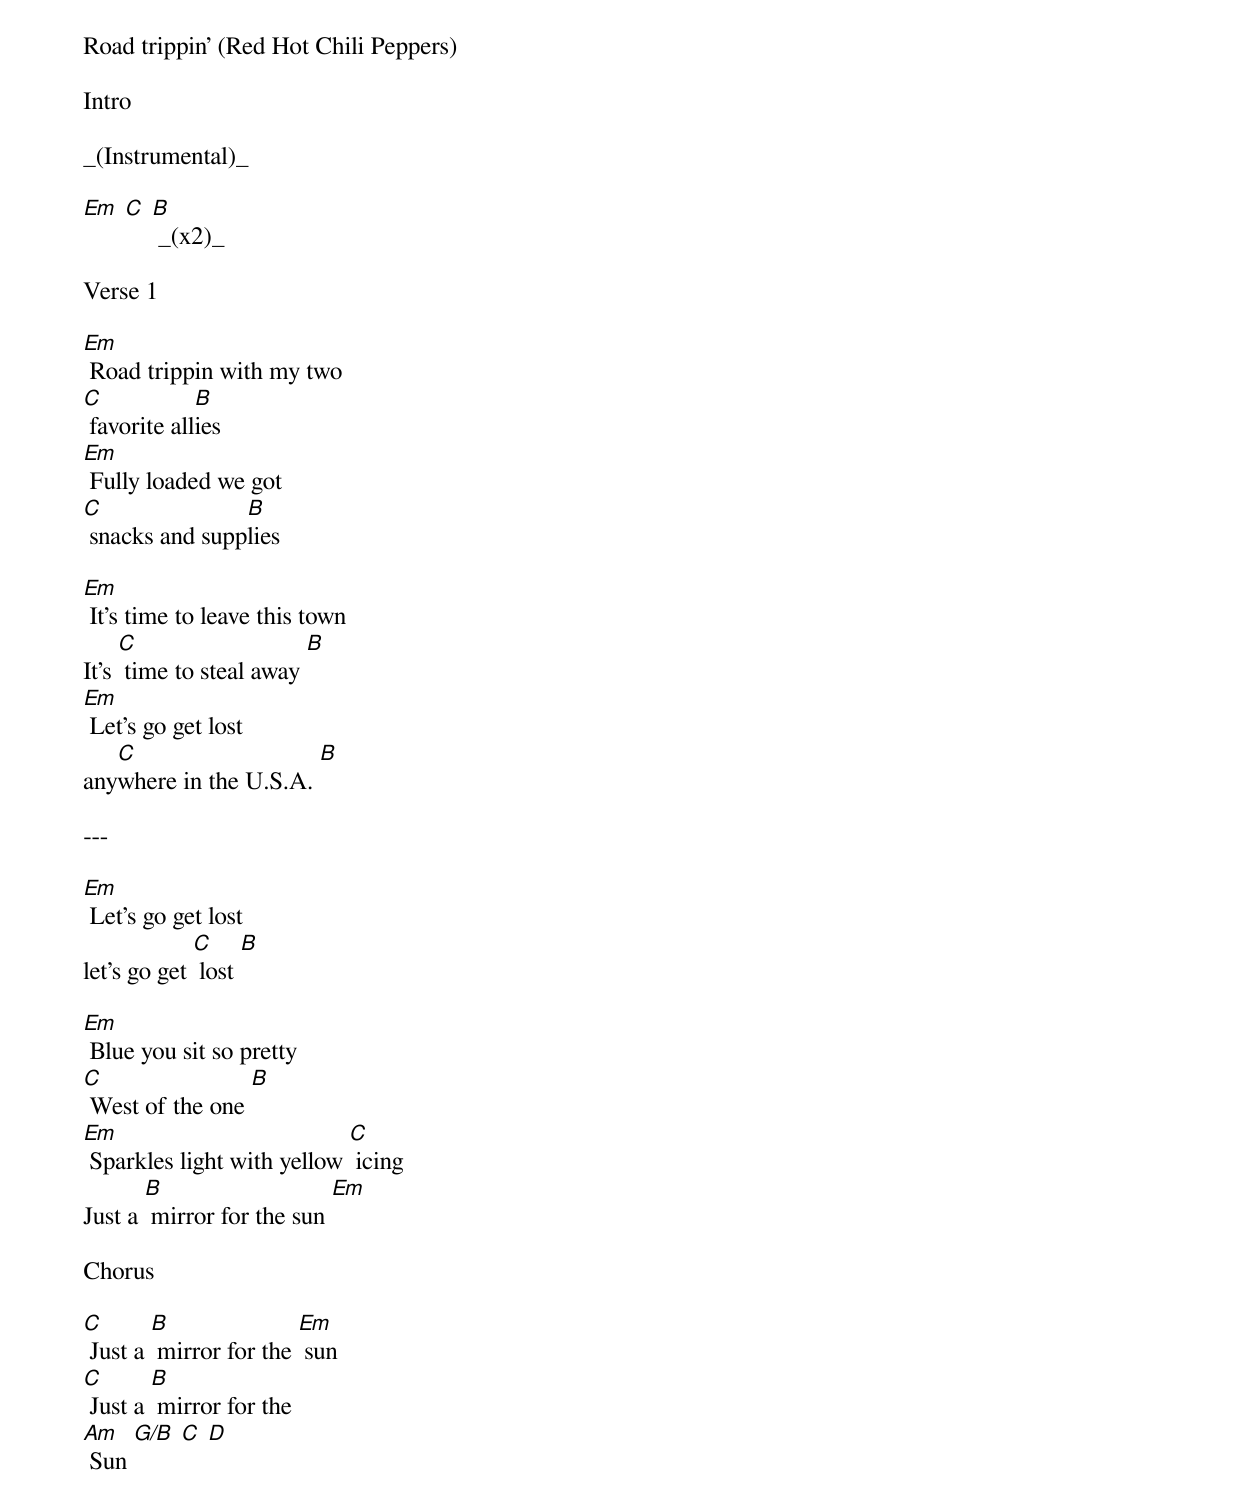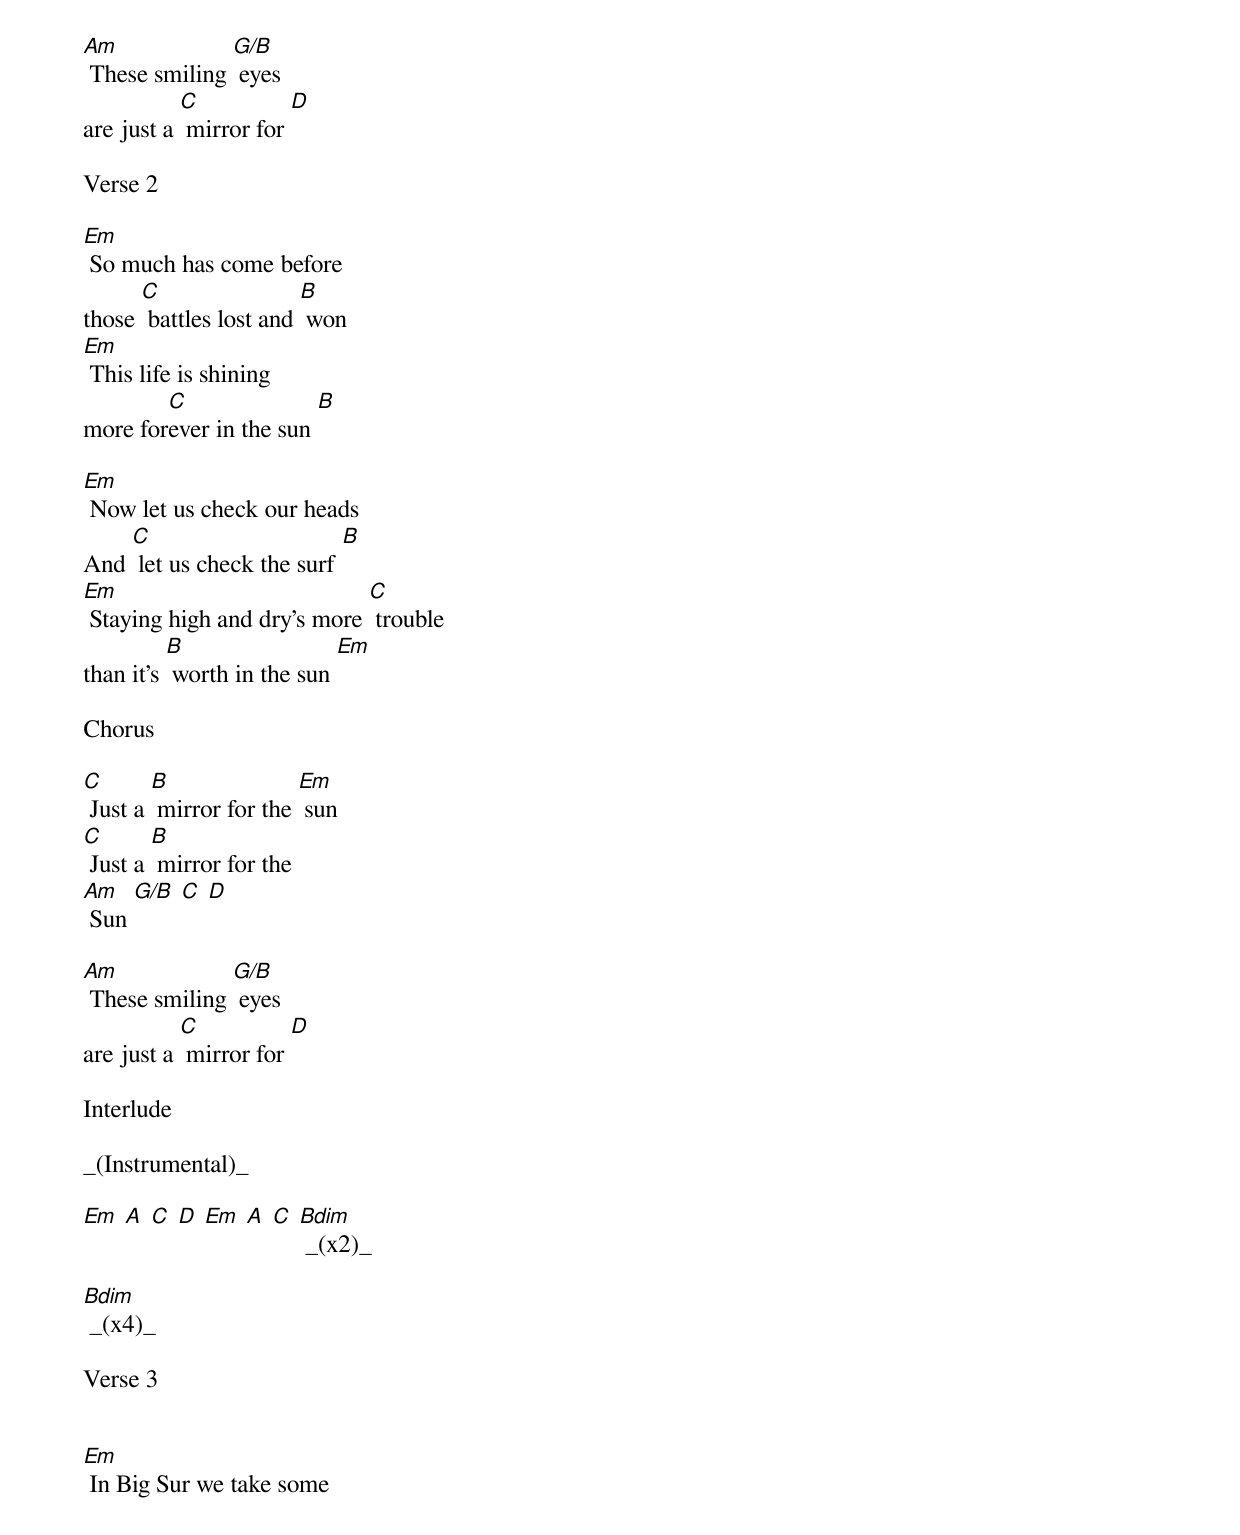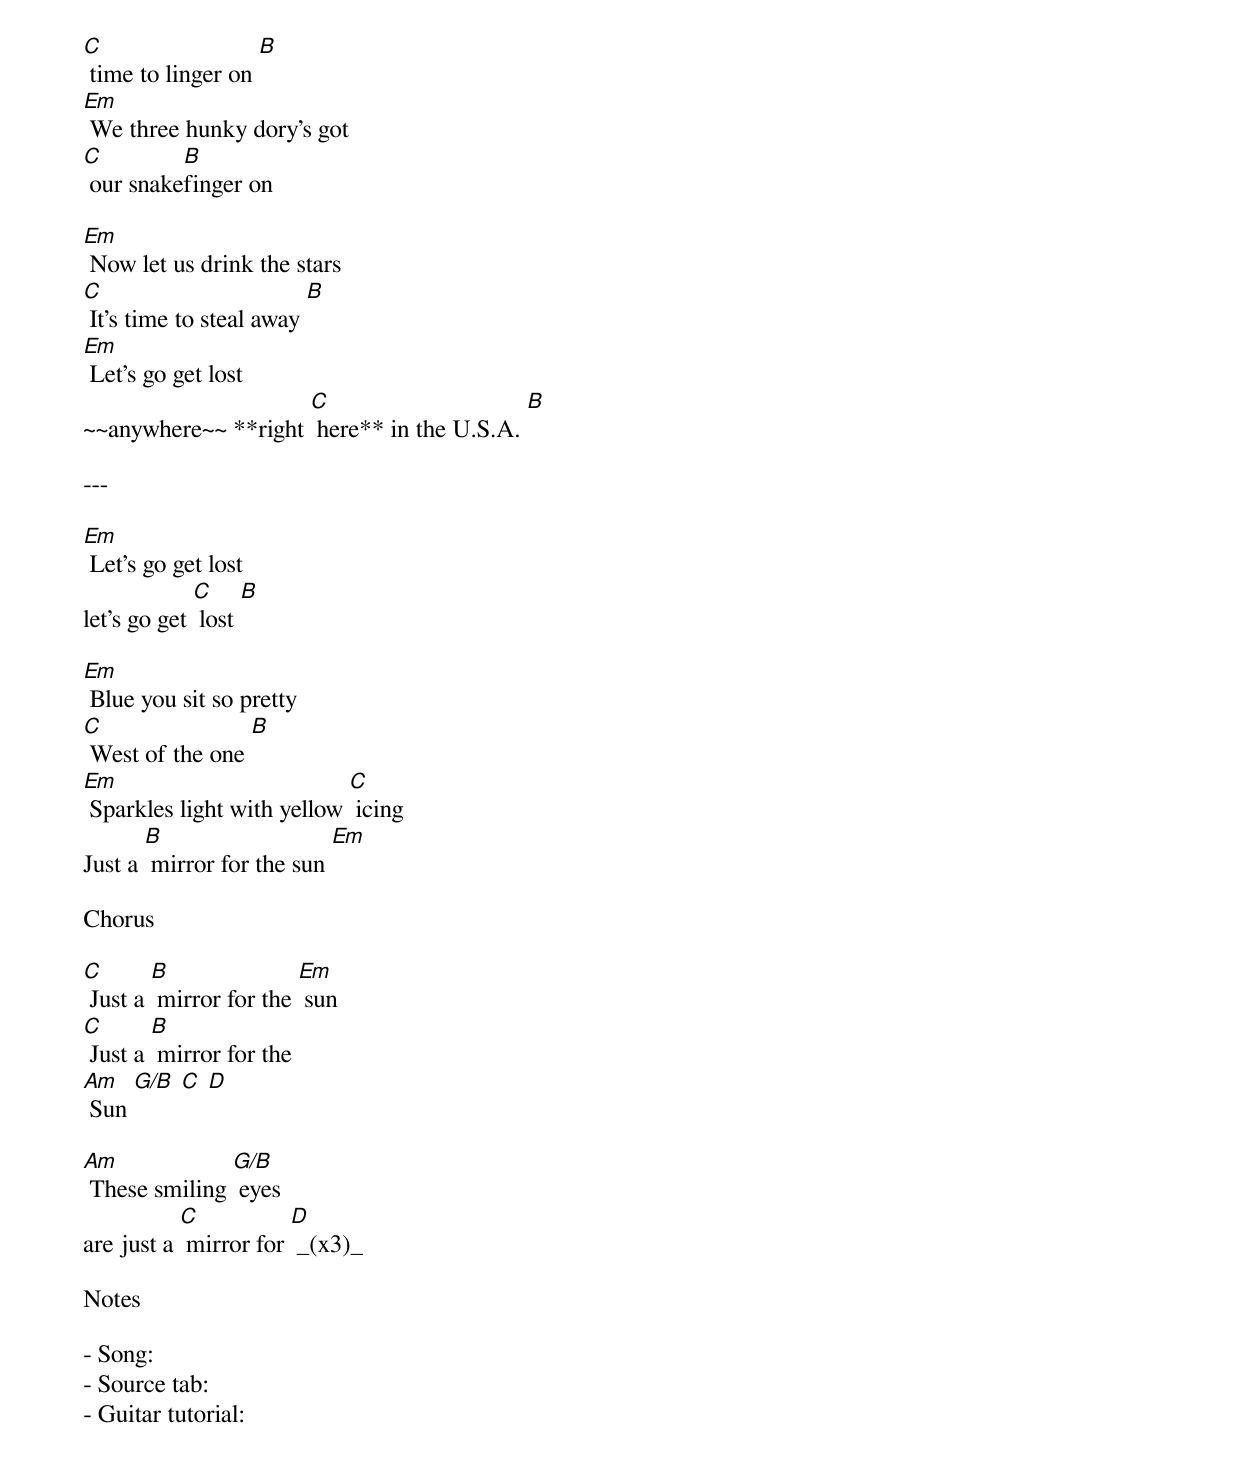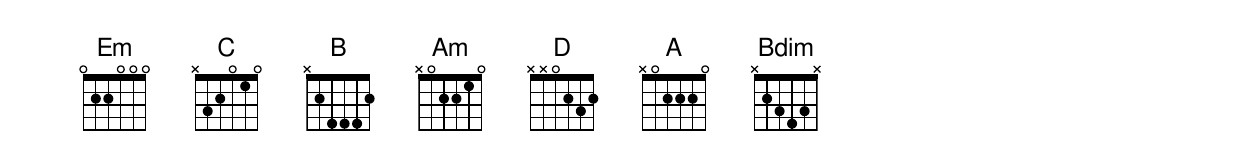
Road trippin' (Red Hot Chili Peppers)

Intro

_(Instrumental)_

[Em] [C] [B] _(x2)_

Verse 1

[Em] Road trippin with my two
[C] favorite all[B]ies
[Em] Fully loaded we got
[C] snacks and supp[B]lies

[Em] It's time to leave this town
It's [C] time to steal away [B]
[Em] Let's go get lost
any[C]where in the U.S.A. [B]

---

[Em] Let's go get lost
let's go get [C] lost [B]

[Em] Blue you sit so pretty
[C] West of the one [B]
[Em] Sparkles light with yellow [C] icing
Just a [B] mirror for the sun [Em]

Chorus

[C] Just a [B] mirror for the [Em] sun
[C] Just a [B] mirror for the
[Am] Sun [G/B] [C] [D]

[Am] These smiling [G/B] eyes
are just a [C] mirror for [D]

Verse 2

[Em] So much has come before
those [C] battles lost and [B] won
[Em] This life is shining
more for[C]ever in the sun [B]

[Em] Now let us check our heads
And [C] let us check the surf [B]
[Em] Staying high and dry's more [C] trouble
than it's [B] worth in the sun [Em]

Chorus

[C] Just a [B] mirror for the [Em] sun
[C] Just a [B] mirror for the
[Am] Sun [G/B] [C] [D]

[Am] These smiling [G/B] eyes
are just a [C] mirror for [D]

Interlude

_(Instrumental)_

[Em] [A] [C] [D] [Em] [A] [C] [Bdim] _(x2)_

[Bdim] _(x4)_

Verse 3


[Em] In Big Sur we take some
[C] time to linger on [B]
[Em] We three hunky dory's got
[C] our snake[B]finger on

[Em] Now let us drink the stars
[C] It's time to steal away [B]
[Em] Let's go get lost
~~anywhere~~ **right [C] here** in the U.S.A. [B]

---

[Em] Let's go get lost
let's go get [C] lost [B]

[Em] Blue you sit so pretty
[C] West of the one [B]
[Em] Sparkles light with yellow [C] icing
Just a [B] mirror for the sun [Em]

Chorus

[C] Just a [B] mirror for the [Em] sun
[C] Just a [B] mirror for the
[Am] Sun [G/B] [C] [D]

[Am] These smiling [G/B] eyes
are just a [C] mirror for [D] _(x3)_

Notes

- Song: <https://www.youtube.com/watch?v=11GYvfYjyV0>
- Source tab: <https://tabs.ultimate-guitar.com/tab/red-hot-chili-peppers/road-trippin-chords-1009501>
- Guitar tutorial: <https://www.youtube.com/watch?v=NXLH5YT1ZLM>
